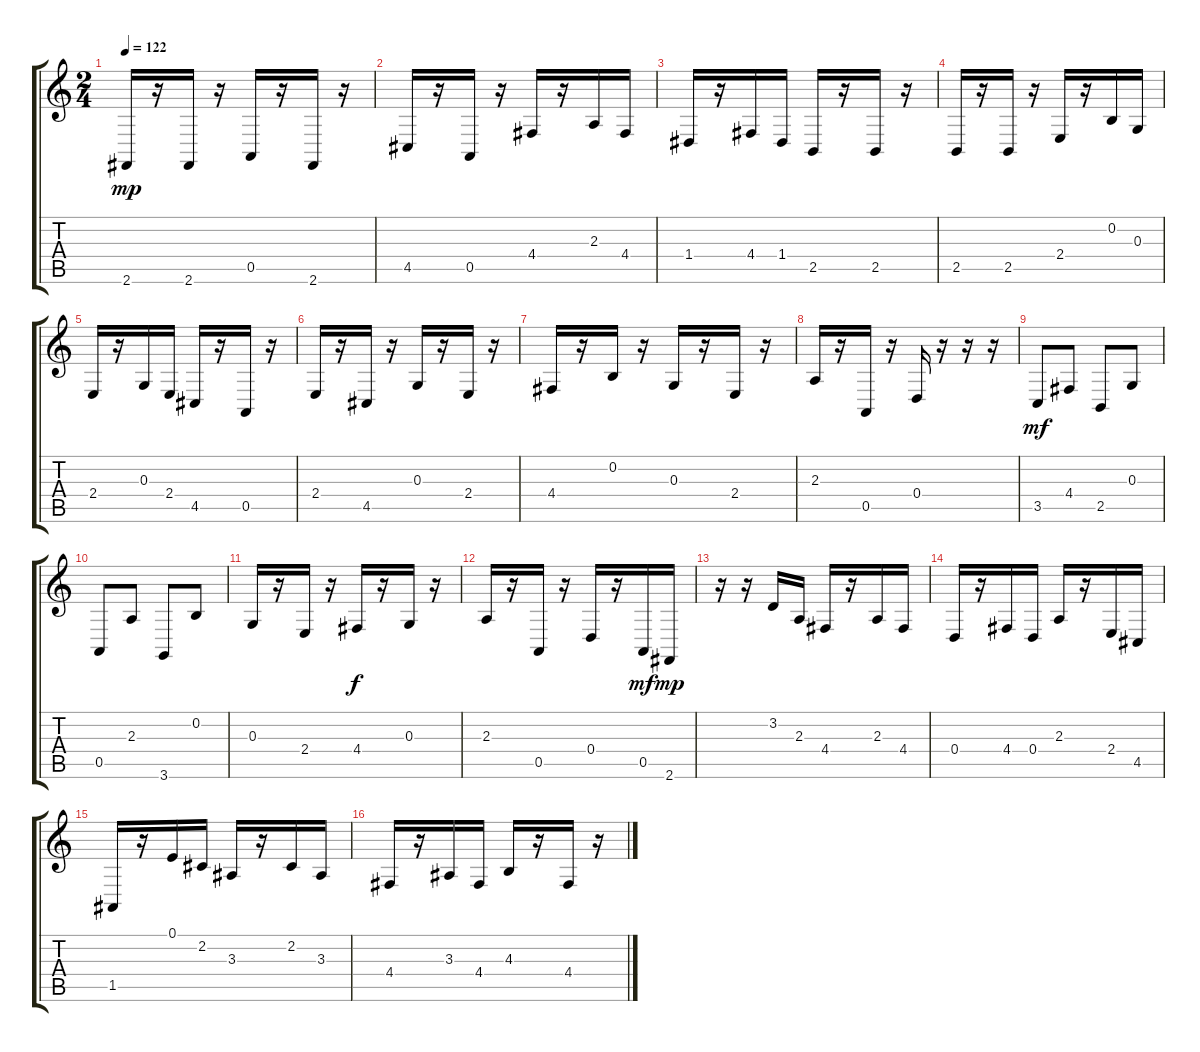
\track "" {instrument bassoon}
\staff {score tabs}
\tuning (E4 B3 G3 D3 A2 E2) {hide}
\ts (2 4)
\tempo 122
\clef g2
\ks c
2.6.16{dy mp} r.16 2.6.16 r.16 0.5.16 r.16 2.6.16 r.16 |
4.5.16 r.16 0.5.16 r.16 4.4.16 r.16 2.3.16 4.4.16 |
1.4.16 r.16 4.4.16 1.4.16 2.5.16 r.16 2.5.16 r.16 |
2.5.16 r.16 2.5.16 r.16 2.4.16 r.16 0.2.16 0.3.16 |
2.4.16 r.16 0.3.16 2.4.16 4.5.16 r.16 0.5.16 r.16 |
2.4.16 r.16 4.5.16 r.16 0.3.16 r.16 2.4.16 r.16 |
4.4.16 r.16 0.2.16 r.16 0.3.16 r.16 2.4.16 r.16 |
2.3.16 r.16 0.5.16 r.16 0.4.16 r.16 r.16 r.16 |
3.5.8{dy mf} 4.4.8 2.5.8 0.3.8 |
0.5.8 2.3.8 3.6.8 0.2.8 |
0.3.16 r.16 2.4.16 r.16 4.4.16{dy f} r.16 0.3.16 r.16 |
2.3.16 r.16 0.5.16 r.16 0.4.16 r.16 0.5.16{dy mf} 2.6.16{dy mp} |
r.16 r.16 3.2.16 2.3.16 4.4.16 r.16 2.3.16 4.4.16 |
0.4.16 r.16 4.4.16 0.4.16 2.3.16 r.16 2.4.16 4.5.16 |
1.5.16 r.16 0.1.16 2.2.16 3.3.16 r.16 2.2.16 3.3.16 |
4.4.16 r.16 3.3.16 4.4.16 4.3.16 r.16 4.4.16 r.16
